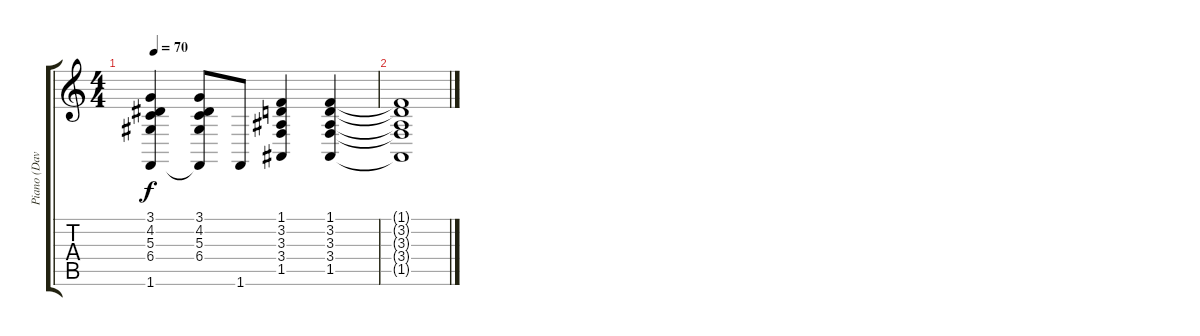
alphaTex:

\track ("Piano (Davies)" "Piano (Dav") {instrument honkytonkpiano}
\staff {score tabs}
\tuning (E4 B3 G3 D3 A2 E2) {hide}
\ts (4 4)
\tempo 70
\clef g2
\ks c
(3.1 4.2 5.3 6.4 1.6).4{dy f} (3.1 4.2 5.3 6.4 1.6{t}).8 1.6.8 (1.1 3.2 3.3 3.4 1.5).4 (1.1 3.2 3.3 3.4 1.5).4 |
(1.1{t} 3.2{t} 3.3{t} 3.4{t} 1.5{t}).1
